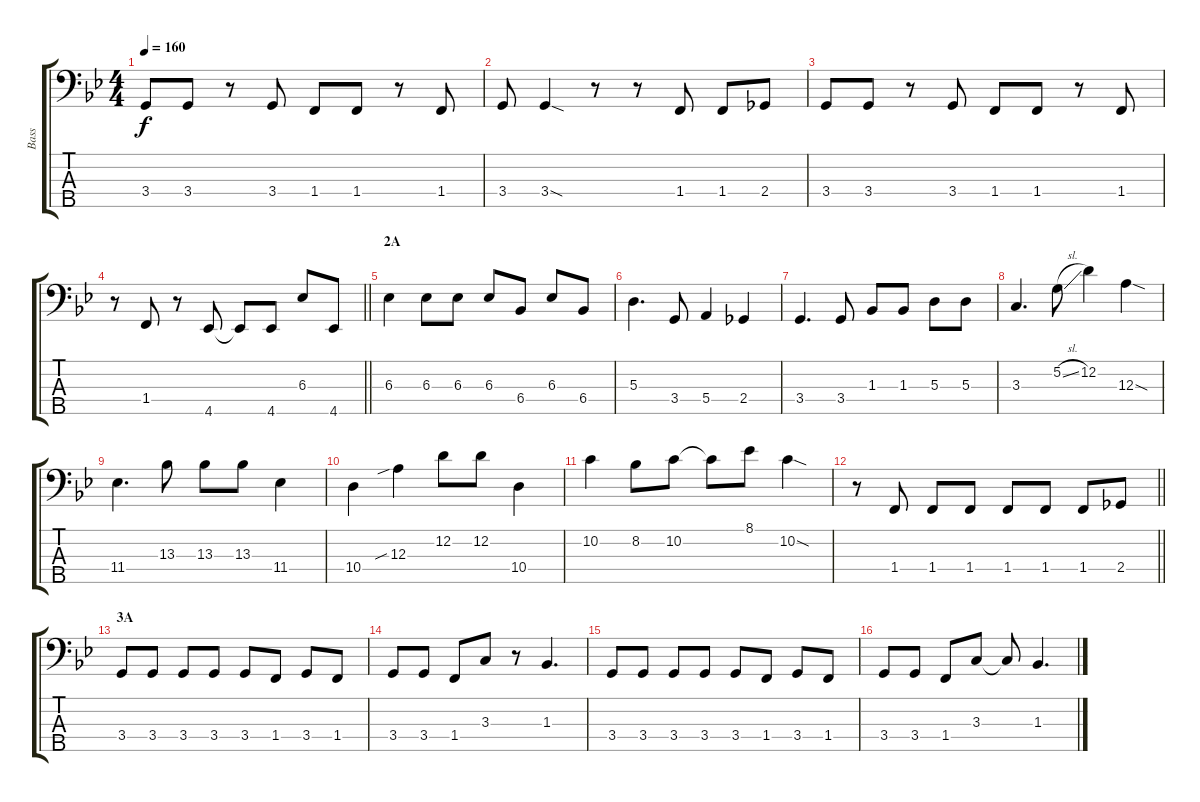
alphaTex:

\track ("Bass" "Bass") {instrument electricbassfinger}
\staff {score tabs}
\tuning (G2 D2 A1 E1 B0) {hide}
\ts (4 4)
\tempo 160
\clef f4
\ks bb
3.4.8{dy f} 3.4.8 r.8 3.4.8 1.4.8 1.4.8 r.8 1.4.8 |
3.4.8 3.4{sod}.4 r.8 r.8 1.4.8 1.4.8 2.4.8 |
3.4.8 3.4.8 r.8 3.4.8 1.4.8 1.4.8 r.8 1.4.8 |
\barLineRight lightlight
r.8 1.4.8 r.8 4.5.8 4.5{t}.8 4.5.8 6.3.8 4.5.8 |
\section ("" "2A")
6.3.4 6.3.8 6.3.8 6.3.8 6.4.8 6.3.8 6.4.8 |
5.3.4{d} 3.4.8 5.4.4 2.4.4 |
3.4.4{d} 3.4.8 1.3.8 1.3.8 5.3.8 5.3.8 |
3.3.4{d} 5.2{sl}.8 12.2.4 12.3{sod}.4 |
11.4.4{d} 13.3.8 13.3.8 13.3.8 11.4.4 |
10.4.4 12.3{sib}.4 12.2.8 12.2.8 10.4.4 |
10.2.4 8.2.8 10.2.8 10.2{t}.8 8.1.8 10.2{sod}.4 |
\barLineRight lightlight
r.8 1.4.8 1.4.8 1.4.8 1.4.8 1.4.8 1.4.8 2.4.8 |
\section ("" "3A")
3.4.8 3.4.8 3.4.8 3.4.8 3.4.8 1.4.8 3.4.8 1.4.8 |
3.4.8 3.4.8 1.4.8 3.3.8 r.8 1.3.4{d} |
3.4.8 3.4.8 3.4.8 3.4.8 3.4.8 1.4.8 3.4.8 1.4.8 |
3.4.8 3.4.8 1.4.8 3.3.8 3.3{t}.8 1.3.4{d}
